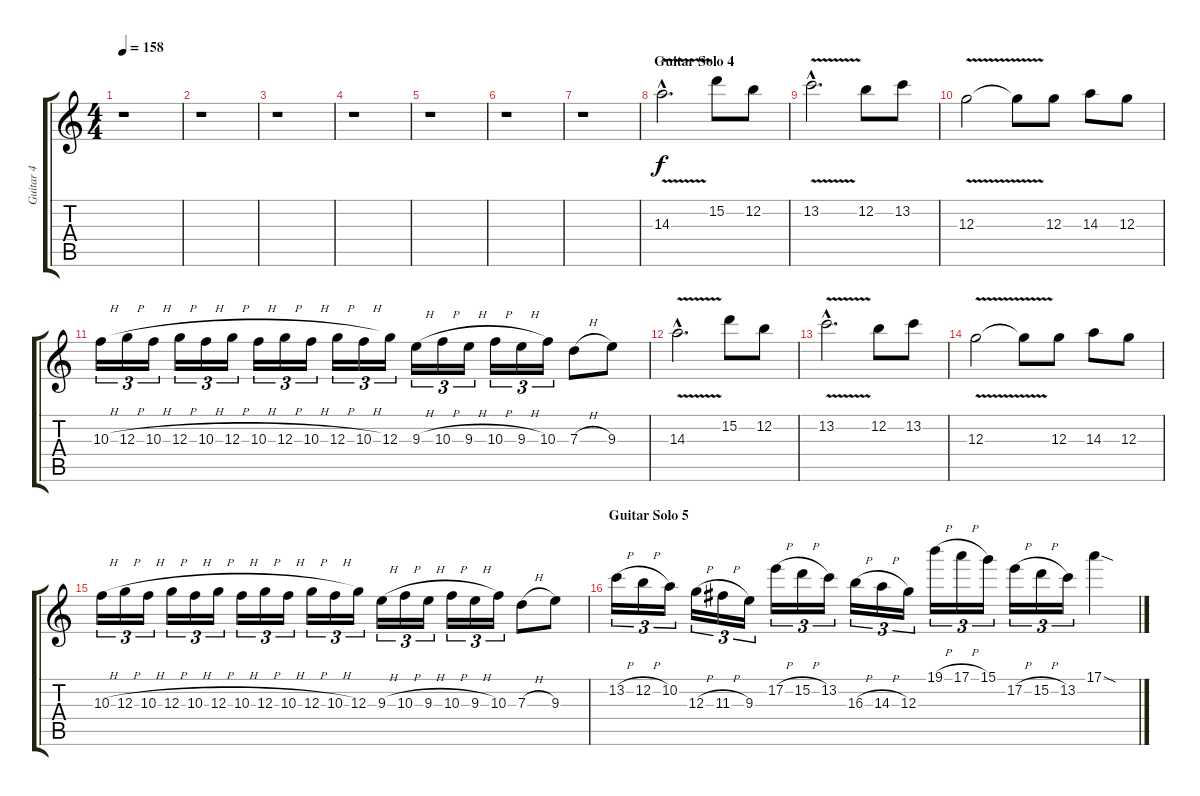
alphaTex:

\track ("Guitar 4" "Guitar 4") {instrument distortionguitar}
\staff {score tabs}
\tuning (E4 B3 G3 D3 A2 E2) {hide}
\ts (4 4)
\tempo 158
\clef g2
\ks c
r.1{dy f} |
r.1 |
r.1 |
r.1 |
r.1 |
r.1 |
r.1 |
\section ("" "Guitar Solo 4")
14.3{v hac}.2{d} 15.2.8 12.2.8 |
13.2{v hac}.2{d} 12.2.8 13.2.8 |
12.3{v}.2 12.3{t}.8 12.3.8 14.3.8 12.3.8 |
10.3{h}.16{tu (3 2)} 12.3{h}.16{tu (3 2)} 10.3{h}.16{tu (3 2)} 12.3{h}.16{tu (3 2)} 10.3{h}.16{tu (3 2)} 12.3{h}.16{tu (3 2)} 10.3{h}.16{tu (3 2)} 12.3{h}.16{tu (3 2)} 10.3{h}.16{tu (3 2)} 12.3{h}.16{tu (3 2)} 10.3{h}.16{tu (3 2)} 12.3.16{tu (3 2)} 9.3{h}.16{tu (3 2)} 10.3{h}.16{tu (3 2)} 9.3{h}.16{tu (3 2)} 10.3{h}.16{tu (3 2)} 9.3{h}.16{tu (3 2)} 10.3.16{tu (3 2)} 7.3{h}.8 9.3.8 |
14.3{v hac}.2{d} 15.2.8 12.2.8 |
13.2{v hac}.2{d} 12.2.8 13.2.8 |
12.3{v}.2 12.3{t}.8 12.3.8 14.3.8 12.3.8 |
10.3{h}.16{tu (3 2)} 12.3{h}.16{tu (3 2)} 10.3{h}.16{tu (3 2)} 12.3{h}.16{tu (3 2)} 10.3{h}.16{tu (3 2)} 12.3{h}.16{tu (3 2)} 10.3{h}.16{tu (3 2)} 12.3{h}.16{tu (3 2)} 10.3{h}.16{tu (3 2)} 12.3{h}.16{tu (3 2)} 10.3{h}.16{tu (3 2)} 12.3.16{tu (3 2)} 9.3{h}.16{tu (3 2)} 10.3{h}.16{tu (3 2)} 9.3{h}.16{tu (3 2)} 10.3{h}.16{tu (3 2)} 9.3{h}.16{tu (3 2)} 10.3.16{tu (3 2)} 7.3{h}.8 9.3.8 |
\section ("" "Guitar Solo 5")
13.2{h}.16{tu (3 2)} 12.2{h}.16{tu (3 2)} 10.2.16{tu (3 2)} 12.3{h}.16{tu (3 2)} 11.3{h}.16{tu (3 2)} 9.3.16{tu (3 2)} 17.2{h}.16{tu (3 2)} 15.2{h}.16{tu (3 2)} 13.2.16{tu (3 2)} 16.3{h}.16{tu (3 2)} 14.3{h}.16{tu (3 2)} 12.3.16{tu (3 2)} 19.1{h}.16{tu (3 2)} 17.1{h}.16{tu (3 2)} 15.1.16{tu (3 2)} 17.2{h}.16{tu (3 2)} 15.2{h}.16{tu (3 2)} 13.2.16{tu (3 2)} 17.1{sod}.4
